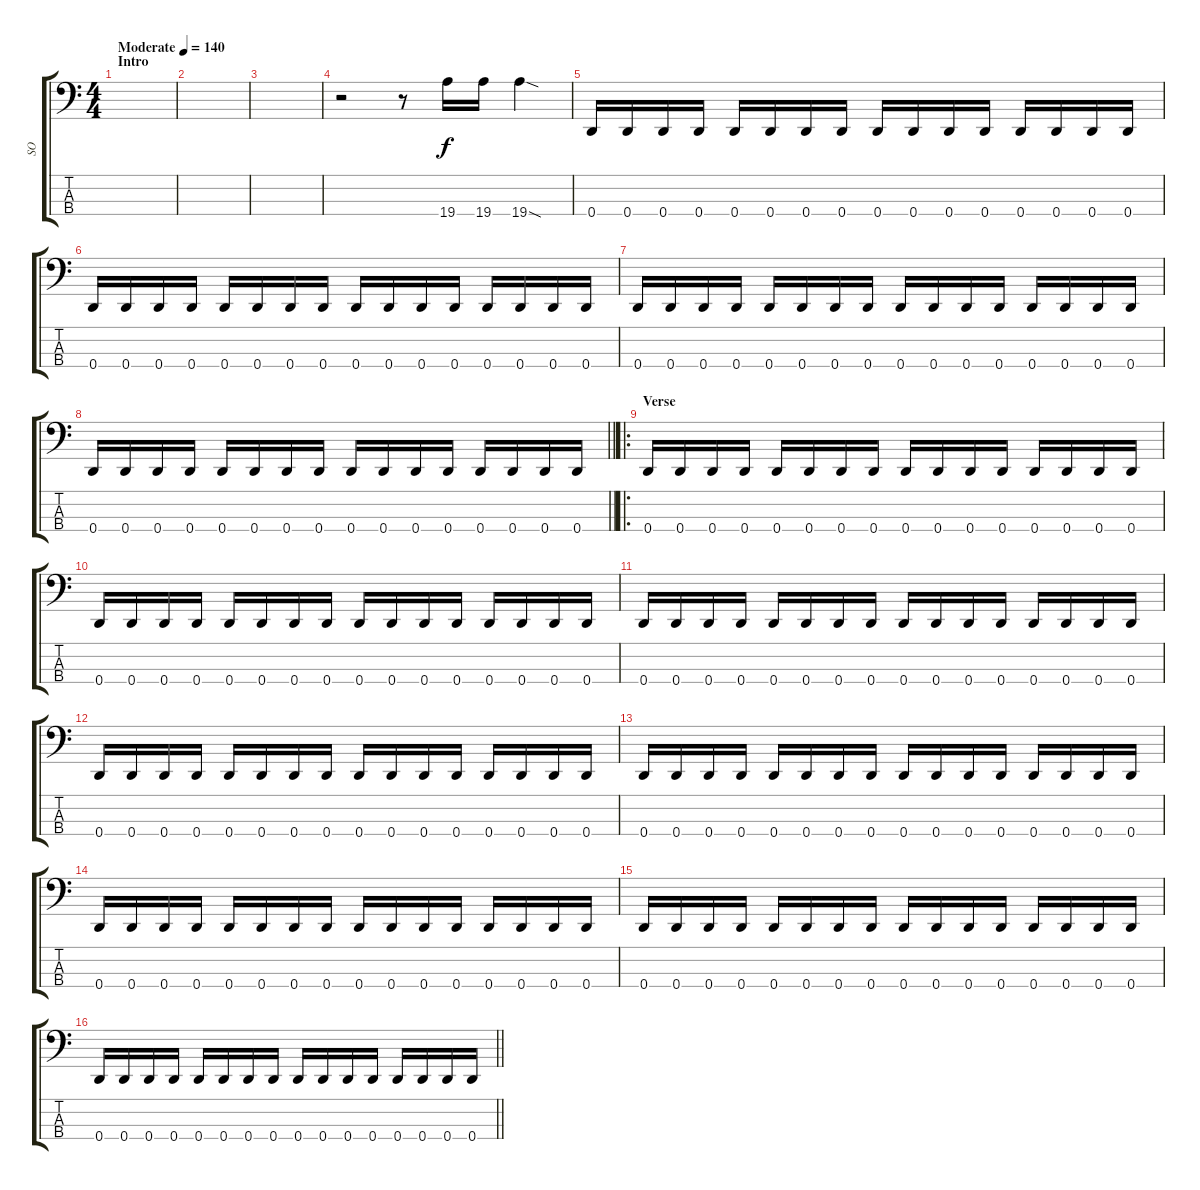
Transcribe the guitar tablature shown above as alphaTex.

\track ("SO" "SO") {instrument electricbassfinger}
\staff {score tabs}
\tuning (G2 D2 A1 D1) {hide}
\ts (4 4)
\section ("" "Intro")
\tempo (140 "Moderate")
\clef f4
\ks c
|
|
|
r.2 r.8 19.4.16 19.4.16 19.4{sod}.4 |
0.4.16 0.4.16 0.4.16 0.4.16 0.4.16 0.4.16 0.4.16 0.4.16 0.4.16 0.4.16 0.4.16 0.4.16 0.4.16 0.4.16 0.4.16 0.4.16 |
0.4.16 0.4.16 0.4.16 0.4.16 0.4.16 0.4.16 0.4.16 0.4.16 0.4.16 0.4.16 0.4.16 0.4.16 0.4.16 0.4.16 0.4.16 0.4.16 |
0.4.16 0.4.16 0.4.16 0.4.16 0.4.16 0.4.16 0.4.16 0.4.16 0.4.16 0.4.16 0.4.16 0.4.16 0.4.16 0.4.16 0.4.16 0.4.16 |
\barLineRight lightlight
0.4.16 0.4.16 0.4.16 0.4.16 0.4.16 0.4.16 0.4.16 0.4.16 0.4.16 0.4.16 0.4.16 0.4.16 0.4.16 0.4.16 0.4.16 0.4.16 |
\ro
\section ("" "Verse ")
0.4.16 0.4.16 0.4.16 0.4.16 0.4.16 0.4.16 0.4.16 0.4.16 0.4.16 0.4.16 0.4.16 0.4.16 0.4.16 0.4.16 0.4.16 0.4.16 |
0.4.16 0.4.16 0.4.16 0.4.16 0.4.16 0.4.16 0.4.16 0.4.16 0.4.16 0.4.16 0.4.16 0.4.16 0.4.16 0.4.16 0.4.16 0.4.16 |
0.4.16 0.4.16 0.4.16 0.4.16 0.4.16 0.4.16 0.4.16 0.4.16 0.4.16 0.4.16 0.4.16 0.4.16 0.4.16 0.4.16 0.4.16 0.4.16 |
0.4.16 0.4.16 0.4.16 0.4.16 0.4.16 0.4.16 0.4.16 0.4.16 0.4.16 0.4.16 0.4.16 0.4.16 0.4.16 0.4.16 0.4.16 0.4.16 |
0.4.16 0.4.16 0.4.16 0.4.16 0.4.16 0.4.16 0.4.16 0.4.16 0.4.16 0.4.16 0.4.16 0.4.16 0.4.16 0.4.16 0.4.16 0.4.16 |
0.4.16 0.4.16 0.4.16 0.4.16 0.4.16 0.4.16 0.4.16 0.4.16 0.4.16 0.4.16 0.4.16 0.4.16 0.4.16 0.4.16 0.4.16 0.4.16 |
0.4.16 0.4.16 0.4.16 0.4.16 0.4.16 0.4.16 0.4.16 0.4.16 0.4.16 0.4.16 0.4.16 0.4.16 0.4.16 0.4.16 0.4.16 0.4.16 |
\barLineRight lightlight
0.4.16 0.4.16 0.4.16 0.4.16 0.4.16 0.4.16 0.4.16 0.4.16 0.4.16 0.4.16 0.4.16 0.4.16 0.4.16 0.4.16 0.4.16 0.4.16
